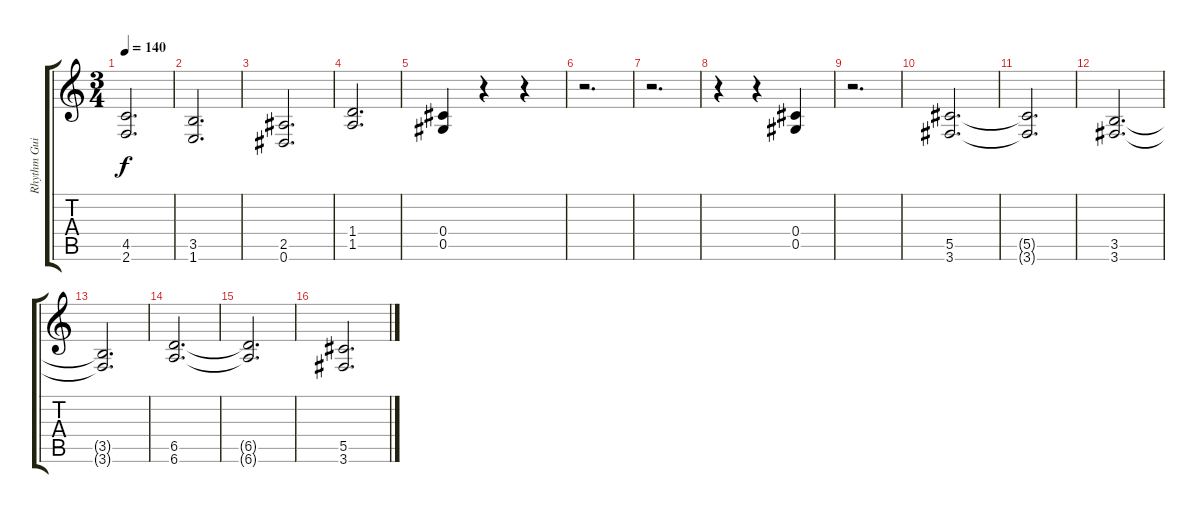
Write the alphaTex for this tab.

\track ("Rhythm Guitar" "Rhythm Gui") {instrument overdrivenguitar}
\staff {score tabs}
\tuning (Eb4 Bb3 Gb3 Db3 Ab2 Eb2) {hide}
\ts (3 4)
\tempo 140
\clef g2
\ks c
(4.5 2.6).2{d dy f} |
(3.5 1.6).2{d} |
(2.5 0.6).2{d} |
(1.4 1.5).2{d} |
(0.4 0.5).4 r.4 r.4 |
r.2{d} |
r.2{d} |
r.4 r.4 (0.4 0.5).4 |
r.2{d} |
(5.5 3.6).2{d} |
(5.5{t} 3.6{t}).2{d} |
(3.5 3.6).2{d} |
(3.5{t} 3.6{t}).2{d} |
(6.5 6.6).2{d} |
(6.5{t} 6.6{t}).2{d} |
(5.5 3.6).2{d}
